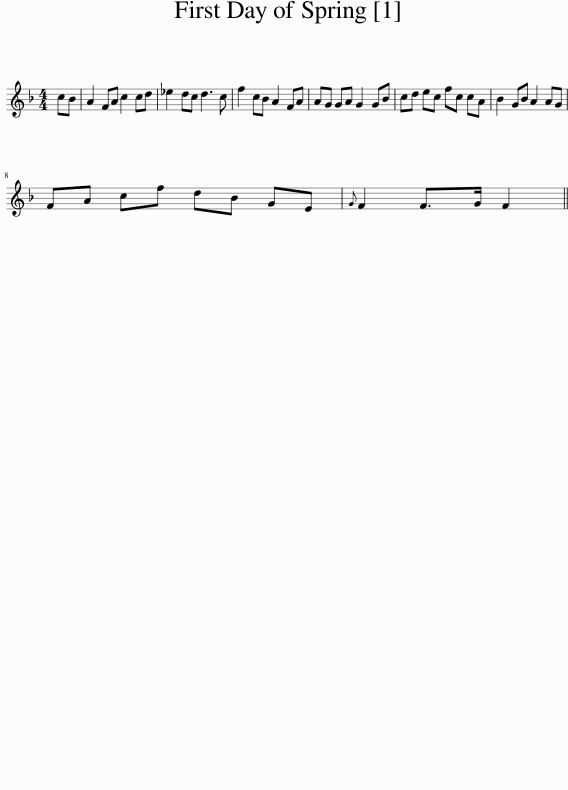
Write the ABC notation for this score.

X:1
L:1/8
M:4/4
I:linebreak $
K:F
V:1 treble
V:1
 cB | A2 FA c2 cd | _e2 dc d3 c | f2 cB A2 FA | AG GA G2 GB | %5
 cd ec fc cA | B2 GB A2 AG |$ FA cf dB GE |{G} F2 F>G F2 || %9
